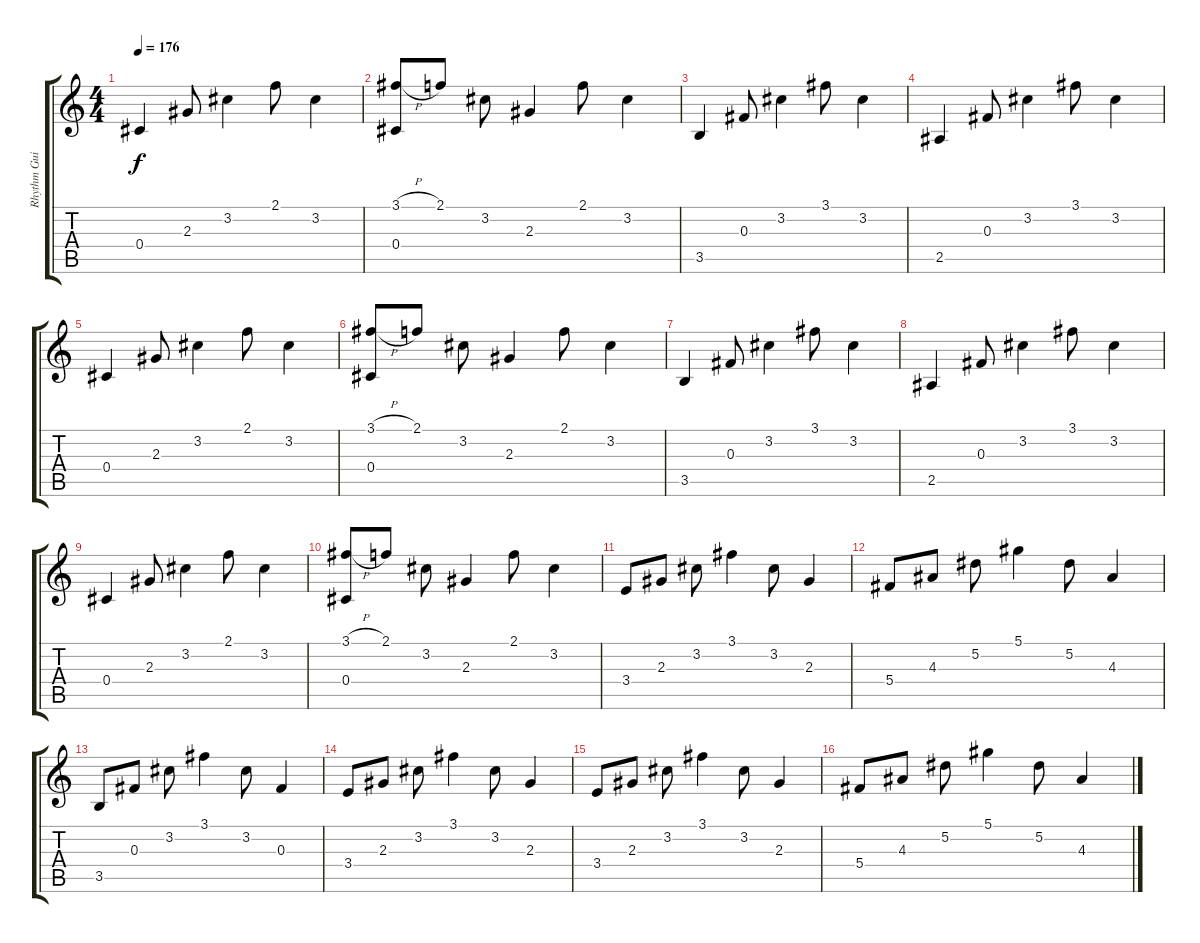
\track ("Rhythm Guitar" "Rhythm Gui") {instrument acousticguitarsteel}
\staff {score tabs}
\tuning (Eb4 Bb3 Gb3 Db3 Ab2 Eb2) {hide}
\ts (4 4)
\tempo 176
\clef g2
\ks c
0.4.4{dy f} 2.3.8 3.2.4 2.1.8 3.2.4 |
(3.1{h} 0.4).8 2.1.8 3.2.8 2.3.4 2.1.8 3.2.4 |
3.5.4 0.3.8 3.2.4 3.1.8 3.2.4 |
2.5.4 0.3.8 3.2.4 3.1.8 3.2.4 |
0.4.4 2.3.8 3.2.4 2.1.8 3.2.4 |
(3.1{h} 0.4).8 2.1.8 3.2.8 2.3.4 2.1.8 3.2.4 |
3.5.4 0.3.8 3.2.4 3.1.8 3.2.4 |
2.5.4 0.3.8 3.2.4 3.1.8 3.2.4 |
0.4.4 2.3.8 3.2.4 2.1.8 3.2.4 |
(3.1{h} 0.4).8 2.1.8 3.2.8 2.3.4 2.1.8 3.2.4 |
3.4.8 2.3.8 3.2.8 3.1.4 3.2.8 2.3.4 |
5.4.8 4.3.8 5.2.8 5.1.4 5.2.8 4.3.4 |
3.5.8 0.3.8 3.2.8 3.1.4 3.2.8 0.3.4 |
3.4.8 2.3.8 3.2.8 3.1.4 3.2.8 2.3.4 |
3.4.8 2.3.8 3.2.8 3.1.4 3.2.8 2.3.4 |
5.4.8 4.3.8 5.2.8 5.1.4 5.2.8 4.3.4
